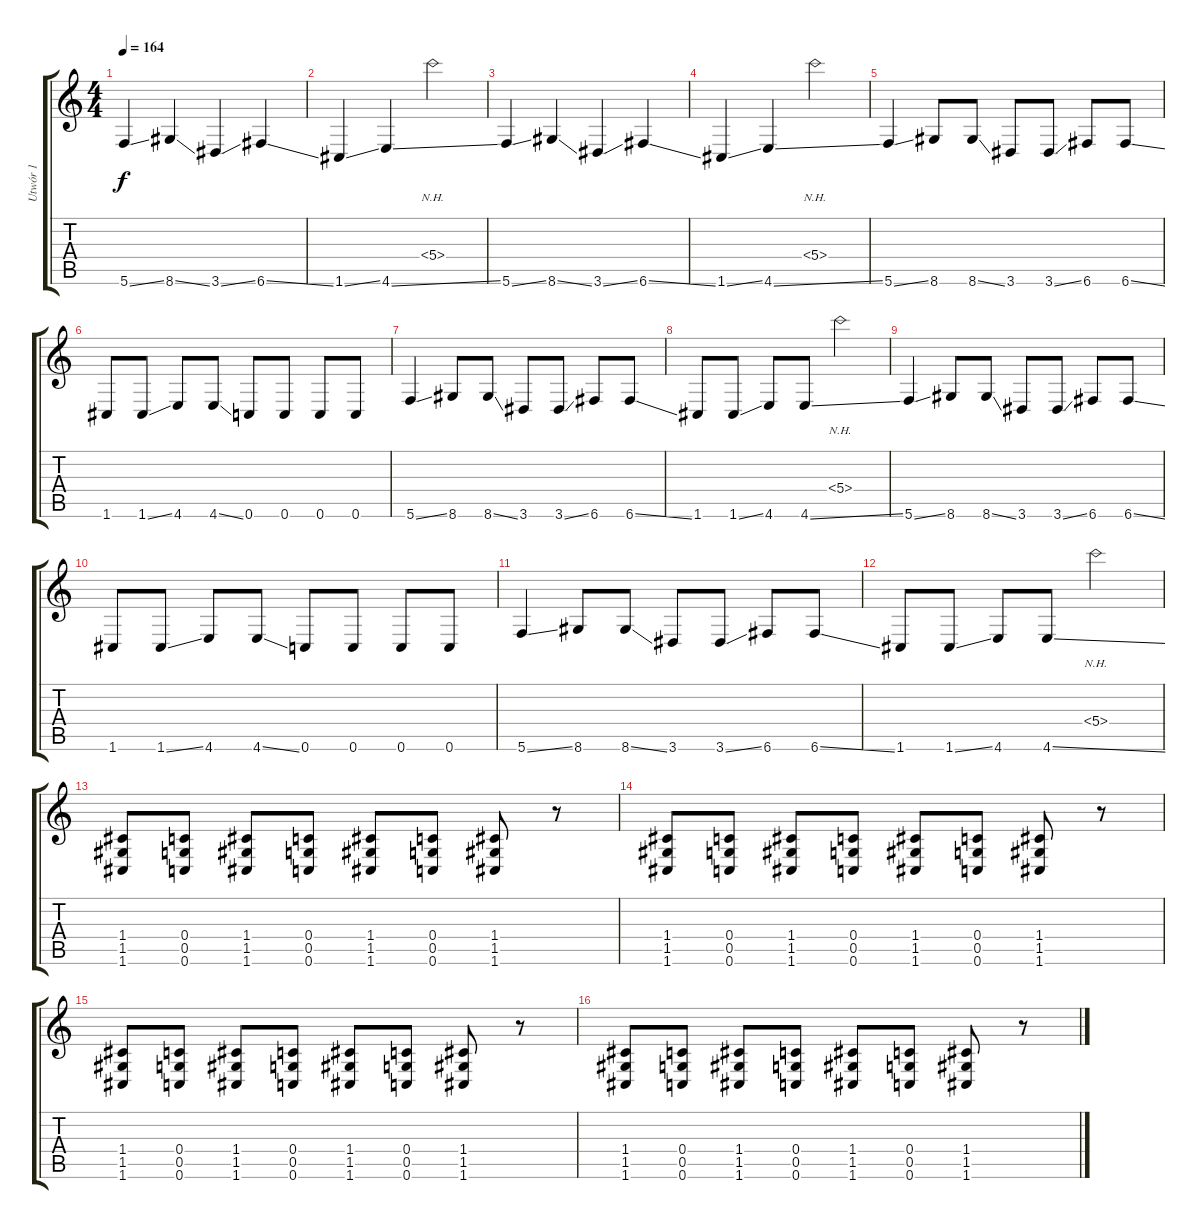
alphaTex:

\track ("Utwór 1" "Utwór 1") {instrument distortionguitar}
\staff {score tabs}
\tuning (D4 A3 F3 C3 G2 C2) {hide}
\ts (4 4)
\tempo 164
\clef g2
\ks c
5.6{ss}.4{dy f} 8.6{ss}.4 3.6{ss}.4 6.6{ss}.4 |
1.6{ss}.4 4.6{ss}.4 5.4{nh}.2 |
5.6{ss}.4 8.6{ss}.4 3.6{ss}.4 6.6{ss}.4 |
1.6{ss}.4 4.6{ss}.4 5.4{nh}.2 |
5.6{ss}.4 8.6.8 8.6{ss}.8 3.6.8 3.6{ss}.8 6.6.8 6.6{ss}.8 |
1.6.8 1.6{ss}.8 4.6.8 4.6{ss}.8 0.6.8 0.6.8 0.6.8 0.6.8 |
5.6{ss}.4 8.6.8 8.6{ss}.8 3.6.8 3.6{ss}.8 6.6.8 6.6{ss}.8 |
1.6.8 1.6{ss}.8 4.6.8 4.6{ss}.8 5.4{nh}.2 |
5.6{ss}.4 8.6.8 8.6{ss}.8 3.6.8 3.6{ss}.8 6.6.8 6.6{ss}.8 |
1.6.8 1.6{ss}.8 4.6.8 4.6{ss}.8 0.6.8 0.6.8 0.6.8 0.6.8 |
5.6{ss}.4 8.6.8 8.6{ss}.8 3.6.8 3.6{ss}.8 6.6.8 6.6{ss}.8 |
1.6.8 1.6{ss}.8 4.6.8 4.6{ss}.8 5.4{nh}.2 |
(1.4 1.5 1.6).8 (0.4 0.5 0.6).8 (1.4 1.5 1.6).8 (0.4 0.5 0.6).8 (1.4 1.5 1.6).8 (0.4 0.5 0.6).8 (1.4 1.5 1.6).8 r.8 |
(1.4 1.5 1.6).8 (0.4 0.5 0.6).8 (1.4 1.5 1.6).8 (0.4 0.5 0.6).8 (1.4 1.5 1.6).8 (0.4 0.5 0.6).8 (1.4 1.5 1.6).8 r.8 |
(1.4 1.5 1.6).8 (0.4 0.5 0.6).8 (1.4 1.5 1.6).8 (0.4 0.5 0.6).8 (1.4 1.5 1.6).8 (0.4 0.5 0.6).8 (1.4 1.5 1.6).8 r.8 |
(1.4 1.5 1.6).8 (0.4 0.5 0.6).8 (1.4 1.5 1.6).8 (0.4 0.5 0.6).8 (1.4 1.5 1.6).8 (0.4 0.5 0.6).8 (1.4 1.5 1.6).8 r.8
